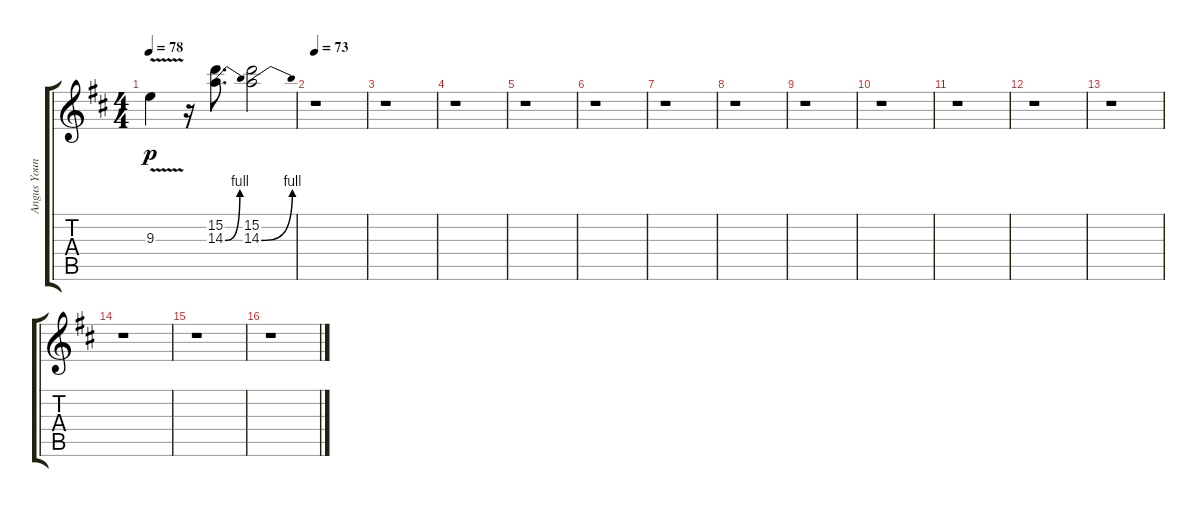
\track ("Angus Young - Lead Guitar" "Angus Youn") {instrument distortionguitar}
\staff {score tabs}
\tuning (E4 B3 G3 D3 A2 E2) {hide}
\ts (4 4)
\tempo 78
\clef g2
\ks d
9.3{v}.4{dy p} r.16 (15.2 14.3{be (bend 0 0 60 4)}).8{d} (15.2 14.3{be (bend 0 0 60 4)}).2 |
\tempo 73
r.1 |
r.1 |
r.1 |
r.1 |
r.1 |
r.1 |
r.1 |
r.1 |
r.1 |
r.1 |
r.1 |
r.1 |
r.1 |
r.1 |
r.1
